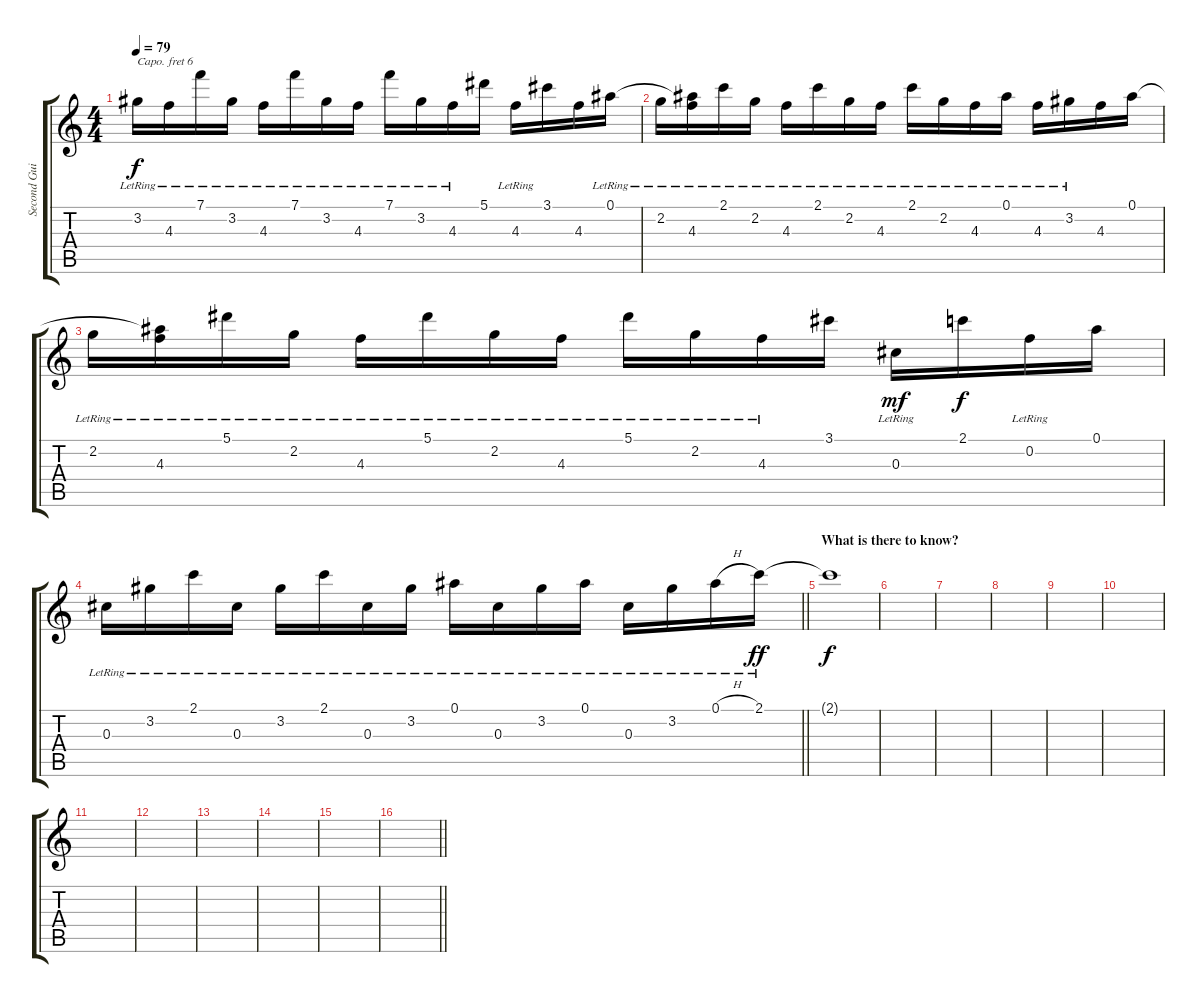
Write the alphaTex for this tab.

\track ("Second Guitar (Erlend)" "Second Gui") {instrument acousticguitarsteel}
\staff {score tabs}
\capo 6
\tuning (E4 B3 G3 D3 A2 E2) {hide}
\ts (4 4)
\tempo 79
\clef g2
\ks c
3.2{lr}.16{dy f} 4.3{lr}.16 7.1{lr}.16 3.2{lr}.16 4.3{lr}.16 7.1{lr}.16 3.2{lr}.16 4.3{lr}.16 7.1{lr}.16 3.2{lr}.16 4.3{lr}.16 5.1.16 4.3{lr}.16 3.1.16 4.3.16 0.1{lr}.16 |
2.2{lr}.16 (0.1{t} 4.3{lr}).16 2.1{lr}.16 2.2{lr}.16 4.3{lr}.16 2.1{lr}.16 2.2{lr}.16 4.3{lr}.16 2.1{lr}.16 2.2{lr}.16 4.3{lr}.16 0.1{lr}.16 4.3{lr}.16 3.2{lr}.16 4.3.16 0.1.16 |
2.2{lr}.16 (0.1{t} 4.3{lr}).16 5.1{lr}.16 2.2{lr}.16 4.3{lr}.16 5.1{lr}.16 2.2{lr}.16 4.3{lr}.16 5.1{lr}.16 2.2{lr}.16 4.3{lr}.16 3.1.16 0.3{lr}.16{dy mf} 2.1.16{dy f} 0.2{lr}.16 0.1.16 |
\barLineRight lightlight
0.3{lr}.16 3.2{lr}.16 2.1{lr}.16 0.3{lr}.16 3.2{lr}.16 2.1{lr}.16 0.3{lr}.16 3.2{lr}.16 0.1{lr}.16 0.3{lr}.16 3.2{lr}.16 0.1{lr}.16 0.3{lr}.16 3.2{lr}.16 0.1{h lr}.16 2.1{lr}.16{dy ff} |
\section ("" "What is there to know?")
2.1{t}.1{dy f} |
|
|
|
|
|
|
|
|
|
|
\barLineRight lightlight
